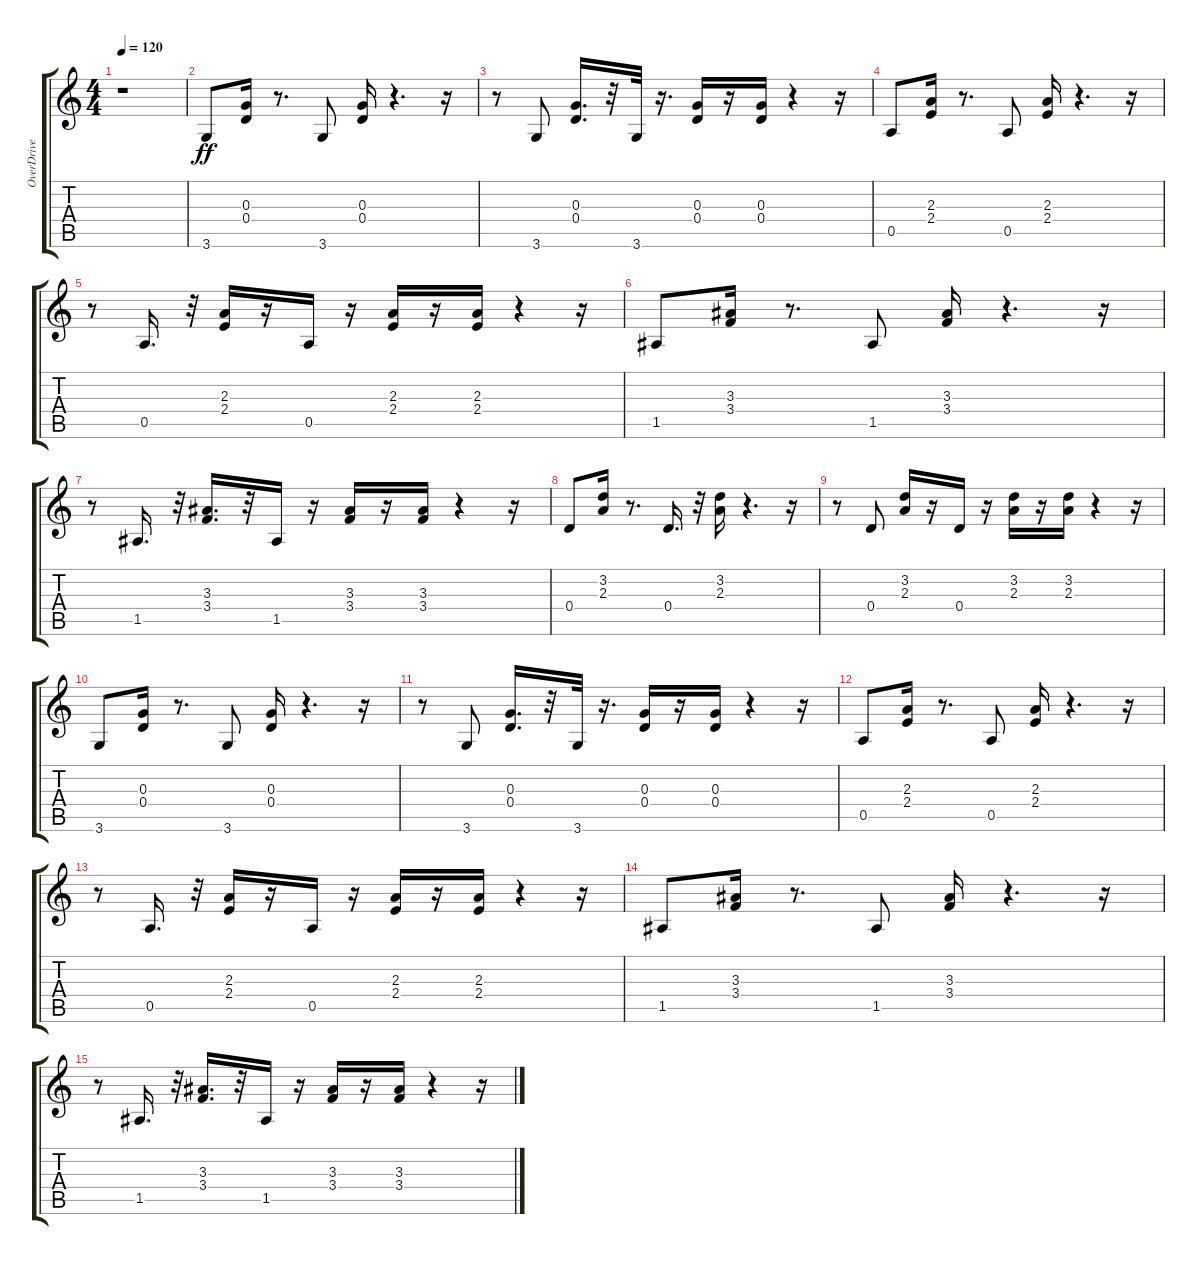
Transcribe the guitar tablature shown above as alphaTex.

\track ("OverDrive" "OverDrive") {instrument overdrivenguitar}
\staff {score tabs}
\tuning (E4 B3 G3 D3 A2 E2) {hide}
\ts (4 4)
\tempo 120
\clef g2
\ks c
r.1{dy ff} |
3.6.8 (0.3 0.4).16 r.8{d} 3.6.8 (0.3 0.4).16 r.4{d} r.16 |
r.8 3.6.8 (0.3 0.4).16{d} r.32 3.6.32 r.16{d} (0.3 0.4).16 r.16 (0.3 0.4).16 r.4 r.16 |
0.5.8 (2.3 2.4).16 r.8{d} 0.5.8 (2.3 2.4).16 r.4{d} r.16 |
r.8 0.5.16{d} r.32 (2.3 2.4).16 r.16 0.5.16 r.16 (2.3 2.4).16 r.16 (2.3 2.4).16 r.4 r.16 |
1.5.8 (3.3 3.4).16 r.8{d} 1.5.8 (3.3 3.4).16 r.4{d} r.16 |
r.8 1.5.16{d} r.32 (3.3 3.4).16{d} r.32 1.5.16 r.16 (3.3 3.4).16 r.16 (3.3 3.4).16 r.4 r.16 |
0.4.8 (3.2 2.3).16 r.8{d} 0.4.16{d} r.32 (3.2 2.3).16 r.4{d} r.16 |
r.8 0.4.8 (3.2 2.3).16 r.16 0.4.16 r.16 (3.2 2.3).16 r.16 (3.2 2.3).16 r.4 r.16 |
3.6.8 (0.3 0.4).16 r.8{d} 3.6.8 (0.3 0.4).16 r.4{d} r.16 |
r.8 3.6.8 (0.3 0.4).16{d} r.32 3.6.32 r.16{d} (0.3 0.4).16 r.16 (0.3 0.4).16 r.4 r.16 |
0.5.8 (2.3 2.4).16 r.8{d} 0.5.8 (2.3 2.4).16 r.4{d} r.16 |
r.8 0.5.16{d} r.32 (2.3 2.4).16 r.16 0.5.16 r.16 (2.3 2.4).16 r.16 (2.3 2.4).16 r.4 r.16 |
1.5.8 (3.3 3.4).16 r.8{d} 1.5.8 (3.3 3.4).16 r.4{d} r.16 |
r.8 1.5.16{d} r.32 (3.3 3.4).16{d} r.32 1.5.16 r.16 (3.3 3.4).16 r.16 (3.3 3.4).16 r.4 r.16
